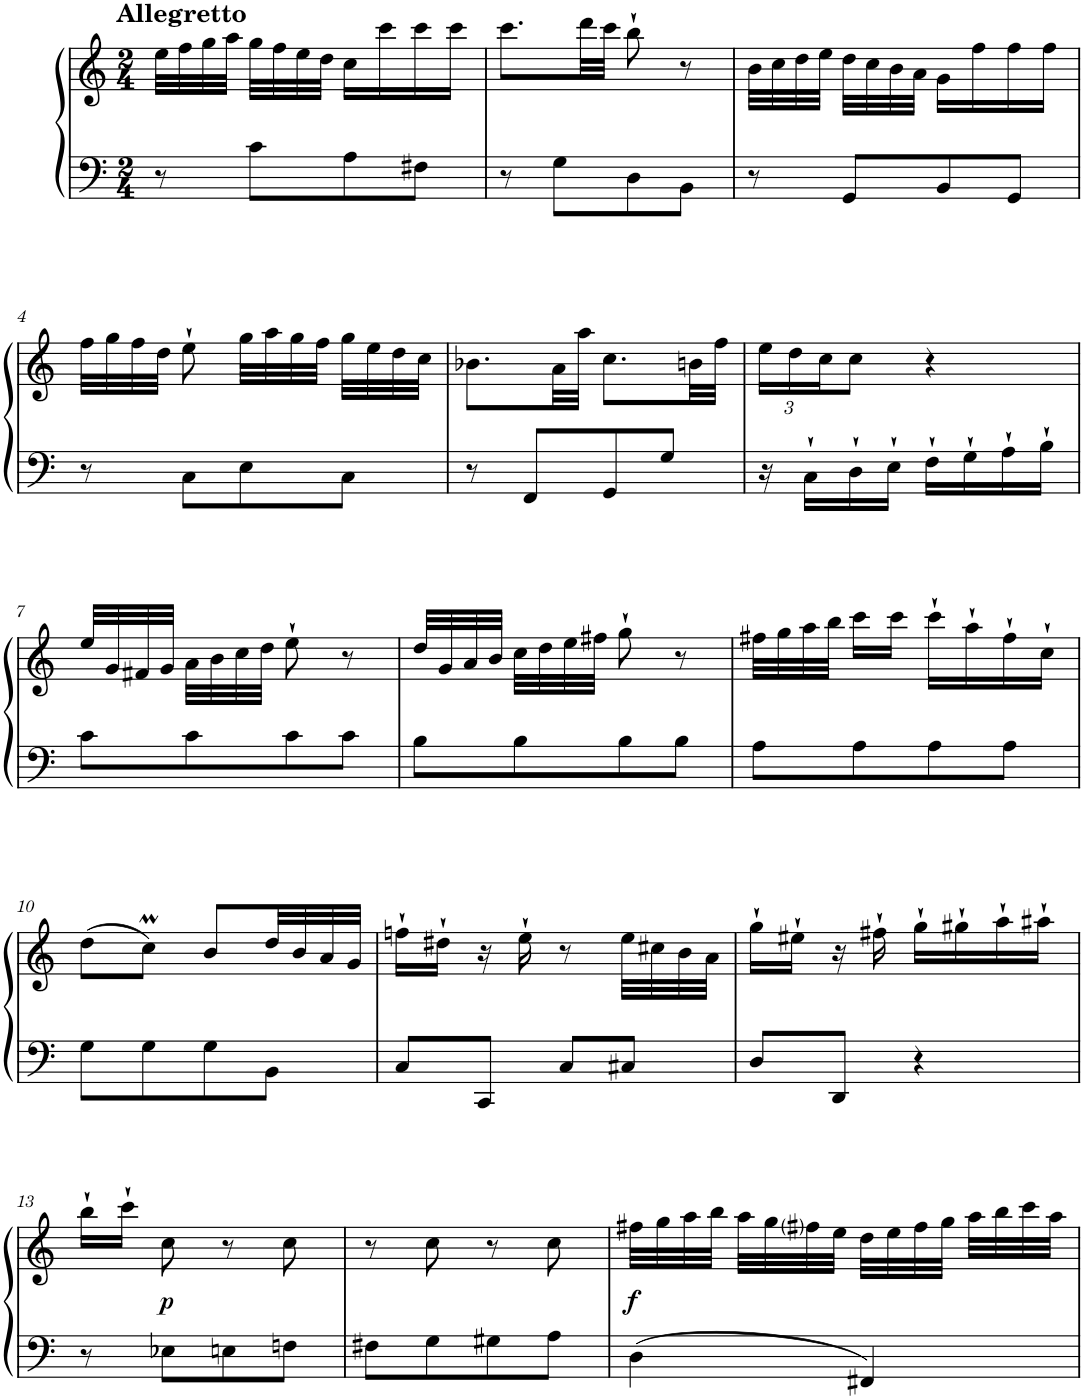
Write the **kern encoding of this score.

**kern	**kern	**dynam
*part1	*part1	*part1
*staff2	*staff1	*staff1/2
*I"Фортепиано	*	*
*clefF4	*clefG2	*
*k[]	*k[]	*
*M2/4	*M2/4	*
=1	=1	=1
!	!LO:TX:a:B:t=Allegretto	!
8r	32ee\LLL	.
.	32ff\	.
.	32gg\	.
.	32aa\JJJ	.
8c\L	32gg\LLL	.
.	32ff\	.
.	32ee\	.
.	32dd\JJJ	.
8A\	16cc\LL	.
.	16ccc\	.
8F#X\J	16ccc\	.
.	16ccc\JJ	.
=2	=2	=2
8r	8.ccc\L	.
8G\L	.	.
.	32ddd\LL	.
.	32ccc\JJJ	.
8D\	8bb`\	.
8BB\J	8r	.
=3	=3	=3
8r	32b\LLL	.
.	32cc\	.
.	32dd\	.
.	32ee\JJJ	.
8GG/L	32dd\LLL	.
.	32cc\	.
.	32b\	.
.	32a\JJJ	.
8BB/	16g\LL	.
.	16ff\	.
8GG/J	16ff\	.
.	16ff\JJ	.
!!LO:LB:g=z
=4	=4	=4
8r	32ff\LLL	.
.	32gg\	.
.	32ff\	.
.	32dd\JJJ	.
8C\L	8ee`\	.
8E\	32gg\LLL	.
.	32aa\	.
.	32gg\	.
.	32ff\JJJ	.
8C\J	32gg\LLL	.
.	32ee\	.
.	32dd\	.
.	32cc\JJJ	.
=5	=5	=5
8r	8.b-X\L	.
8FF/L	.	.
.	32a\LL	.
.	32aa\JJJ	.
8GG/	8.cc\L	.
8G/J	.	.
.	32bn\LL	.
.	32ff\JJJ	.
=6	=6	=6
*	*Xbrackettup	*
16r	24ee\LL	.
.	24dd\	.
16C`\LL	.	.
.	24cc\J	.
16D`\	8cc\J	.
16E`\JJ	.	.
16F`\LL	4r	.
16G`\	.	.
16A`\	.	.
16B`\JJ	.	.
!!LO:LB:g=z
=7	=7	=7
8c\L	32ee/LLL	.
.	32g/	.
.	32f#X/	.
.	32g/JJJ	.
8c\	32a\LLL	.
.	32b\	.
.	32cc\	.
.	32dd\JJJ	.
8c\	8ee`\	.
8c\J	8r	.
=8	=8	=8
8B\L	32dd/LLL	.
.	32g/	.
.	32a/	.
.	32b/JJJ	.
8B\	32cc\LLL	.
.	32dd\	.
.	32ee\	.
.	32ff#X\JJJ	.
8B\	8gg`\	.
8B\J	8r	.
=9	=9	=9
8A\L	32ff#X\LLL	.
.	32gg\	.
.	32aa\	.
.	32bb\JJJ	.
8A\	16ccc\LL	.
.	16ccc\JJ	.
8A\	16ccc`\LL	.
.	16aa`\	.
8A\J	16ff#`\	.
.	16cc`\JJ	.
!!LO:LB:g=z
=10	=10	=10
8G\L	(>8dd\L	.
8G\	8ccM\J)	.
8G\	8b/L	.
8BB\J	32dd/LL	.
.	32b/	.
.	32a/	.
.	32g/JJJ	.
=11	=11	=11
8C/L	16ffn`\LL	.
.	16dd#X`\JJ	.
8CC/J	16r	.
.	16ee`\	.
8C/L	8r	.
8C#X/J	32ee\LLL	.
.	32cc#X\	.
.	32b\	.
.	32a\JJJ	.
=12	=12	=12
8D/L	16gg`\LL	.
.	16ee#X`\JJ	.
8DD/J	16r	.
.	16ff#X`\	.
4r	16gg`\LL	.
.	16gg#X`\	.
.	16aa`\	.
.	16aa#X`\JJ	.
!!LO:LB:g=z
=13	=13	=13
8r	16bb`\LL	.
.	16ccc`\JJ	.
!	!	!LO:DY:b
8E-X\L	8cc\	p
8En\	8r	.
8Fn\J	8cc\	.
=14	=14	=14
8F#X\L	8r	.
8G\	8cc\	.
8G#X\	8r	.
8A\J	8cc\	.
=15	=15	=15
!	!	!LO:DY:b
4D\	32ff#X\LLL	f
.	32gg\	.
.	32aa\	.
.	32bb\JJJ	.
.	32aa\LLL	.
.	32gg\	.
.	32ff#i\	.
.	32ee\JJJ	.
4FF#X/	32dd\LLL	.
.	32ee\	.
.	32ff#\	.
.	32gg\JJJ	.
.	32aa\LLL	.
.	32bb\	.
.	32ccc\	.
.	32aa\JJJ	.
=	=	=
*-	*-	*-
